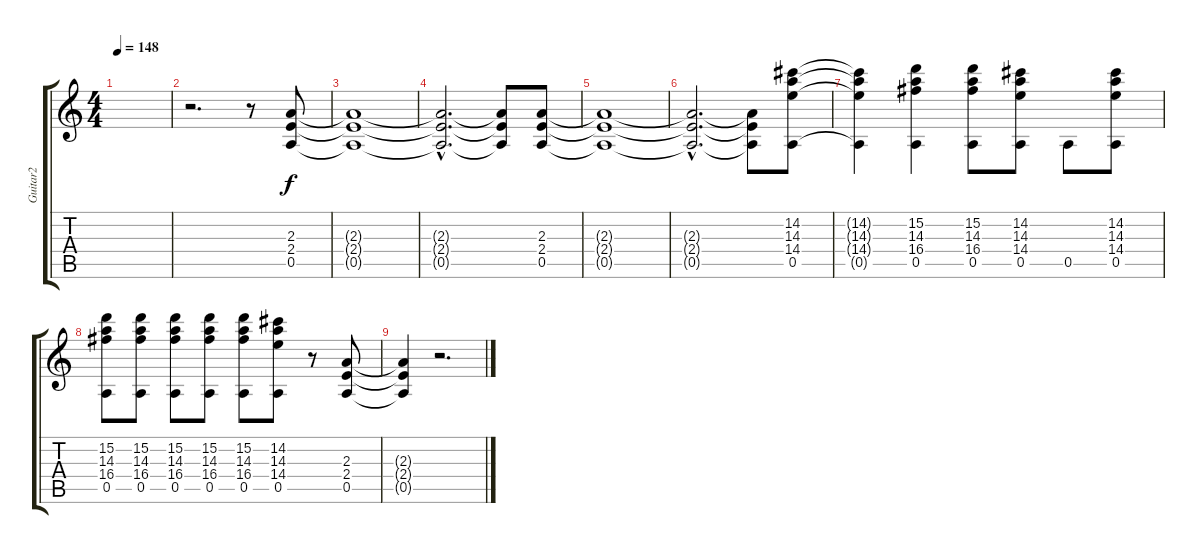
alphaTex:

\track ("Guitar2" "Guitar2") {instrument distortionguitar}
\staff {score tabs}
\tuning (E4 B3 G3 D3 A2 E2) {hide}
\ts (4 4)
\tempo 148
\clef g2
\ks c
|
r.2{d} r.8 (2.3 2.4 0.5).8 |
(2.3{t} 2.4{t} 0.5{t}).1 |
(2.3{hac t} 2.4{hac t} 0.5{hac t}).2{d} (2.3{t} 2.4{t} 0.5{t}).8 (2.3 2.4 0.5).8 |
(2.3{t} 2.4{t} 0.5{t}).1 |
(2.3{hac t} 2.4{hac t} 0.5{hac t}).2{d} (2.3{t} 2.4{t} 0.5{t}).8 (14.2 14.3 14.4 0.5).8 |
(14.2{t} 14.3{t} 14.4{t} 0.5{t}).4 (15.2 14.3 16.4 0.5).4 (15.2 14.3 16.4 0.5).8 (14.2 14.3 14.4 0.5).8 0.5.8 (14.2 14.3 14.4 0.5).8 |
(15.2 14.3 16.4 0.5).8 (15.2 14.3 16.4 0.5).8 (15.2 14.3 16.4 0.5).8 (15.2 14.3 16.4 0.5).8 (15.2 14.3 16.4 0.5).8 (14.2 14.3 14.4 0.5).8 r.8 (2.3 2.4 0.5).8 |
(2.3{t} 2.4{t} 0.5{t}).4 r.2{d}
